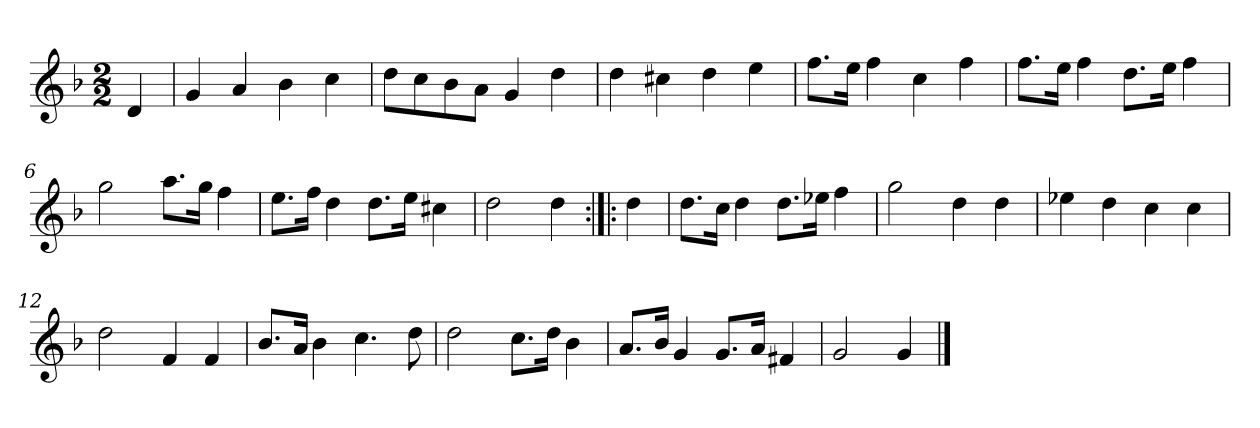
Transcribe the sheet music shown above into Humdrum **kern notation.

**kern
*part1
*staff1
*clefG2
*k[b-]
*G:dor
*M2/2
*MM120
=
4d
=1
4g
4a
4b-
4cc
=2
8dd\L
8cc\
8b-\
8a\J
4g
4dd
=3
4dd
4cc#X
4dd
4ee
=4
8.ff\L
16ee\Jk
4ff
4cc
4ff
=5
8.ff\L
16ee\Jk
4ff
8.dd\L
16ee\Jk
4ff
=6
2gg
8.aa\L
16gg\Jk
4ff
=7
8.ee\L
16ff\Jk
4dd
8.dd\L
16ee\Jk
4cc#X
=8
2dd
4dd
=:|!|:
4dd
=9
8.dd\L
16cc\Jk
4dd
8.dd\L
16ee-X\Jk
4ff
=10
2gg
4dd
4dd
=11
4ee-X
4dd
4cc
4cc
=12
2dd
4f
4f
=13
8.b-/L
16a/Jk
4b-
4.cc
8dd
=14
2dd
8.cc\L
16dd\Jk
4b-
=15
8.a/L
16b-/Jk
4g
8.g/L
16a/Jk
4f#X
=16
2g
4g
==
*-
